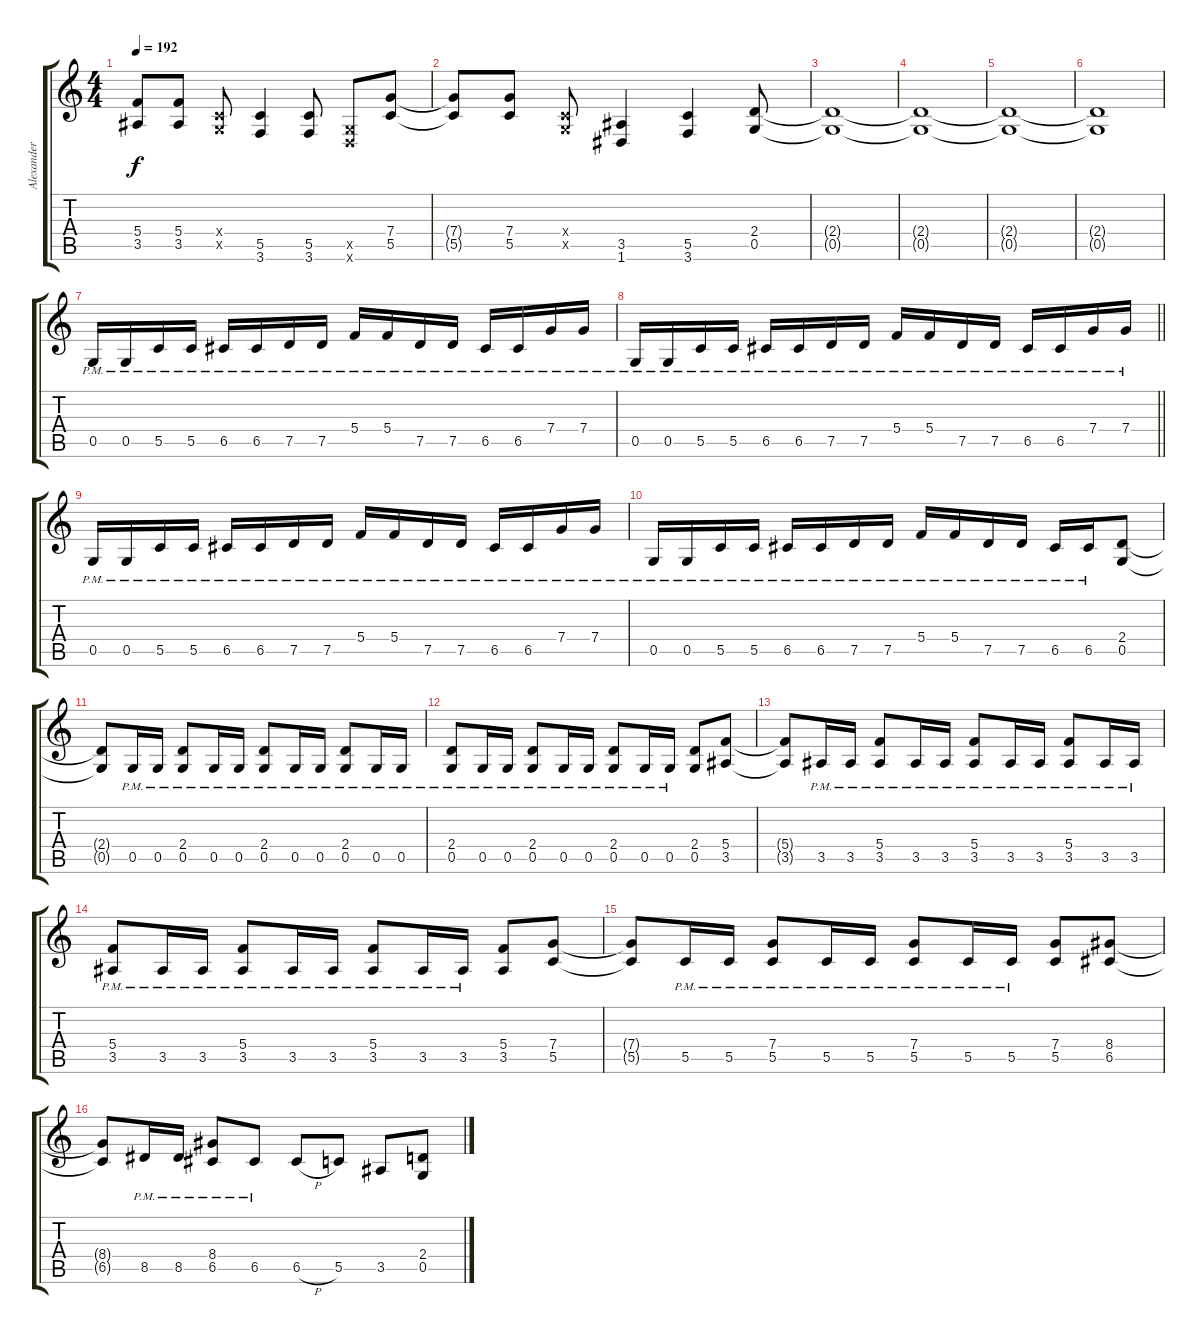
\track ("Alexander Nunez" "Alexander ") {instrument distortionguitar}
\staff {score tabs}
\tuning (D4 A3 F3 C3 G2 D2) {hide}
\ts (4 4)
\tempo 192
\clef g2
\ks c
(5.4{t} 3.5{t}).8{dy f} (5.4 3.5).8 (0.4{x} 0.5{x}).8 (5.5 3.6).4 (5.5 3.6).8 (0.5{x} 0.6{x}).8 (7.4 5.5).8 |
(7.4{t} 5.5{t}).8 (7.4 5.5).8 (0.4{x} 0.5{x}).8 (3.5 1.6).4 (5.5 3.6).4 (2.4 0.5).8 |
(2.4{t} 0.5{t}).1 |
(2.4{t} 0.5{t}).1 |
(2.4{t} 0.5{t}).1 |
(2.4{t} 0.5{t}).1 |
0.5{pm}.16 0.5{pm}.16 5.5{pm}.16 5.5{pm}.16 6.5{pm}.16 6.5{pm}.16 7.5{pm}.16 7.5{pm}.16 5.4{pm}.16 5.4{pm}.16 7.5{pm}.16 7.5{pm}.16 6.5{pm}.16 6.5{pm}.16 7.4{pm}.16 7.4{pm}.16 |
\barLineRight lightlight
0.5{pm}.16 0.5{pm}.16 5.5{pm}.16 5.5{pm}.16 6.5{pm}.16 6.5{pm}.16 7.5{pm}.16 7.5{pm}.16 5.4{pm}.16 5.4{pm}.16 7.5{pm}.16 7.5{pm}.16 6.5{pm}.16 6.5{pm}.16 7.4{pm}.16 7.4{pm}.16 |
\section ("" "")
0.5{pm}.16 0.5{pm}.16 5.5{pm}.16 5.5{pm}.16 6.5{pm}.16 6.5{pm}.16 7.5{pm}.16 7.5{pm}.16 5.4{pm}.16 5.4{pm}.16 7.5{pm}.16 7.5{pm}.16 6.5{pm}.16 6.5{pm}.16 7.4{pm}.16 7.4{pm}.16 |
0.5{pm}.16 0.5{pm}.16 5.5{pm}.16 5.5{pm}.16 6.5{pm}.16 6.5{pm}.16 7.5{pm}.16 7.5{pm}.16 5.4{pm}.16 5.4{pm}.16 7.5{pm}.16 7.5{pm}.16 6.5{pm}.16 6.5{pm}.16 (2.4 0.5).8 |
(2.4{t} 0.5{t}).8 0.5{pm}.16 0.5{pm}.16 (2.4{pm} 0.5{pm}).8 0.5{pm}.16 0.5{pm}.16 (2.4{pm} 0.5{pm}).8 0.5{pm}.16 0.5{pm}.16 (2.4{pm} 0.5{pm}).8 0.5{pm}.16 0.5{pm}.16 |
(2.4{pm} 0.5{pm}).8 0.5{pm}.16 0.5{pm}.16 (2.4{pm} 0.5{pm}).8 0.5{pm}.16 0.5{pm}.16 (2.4{pm} 0.5{pm}).8 0.5{pm}.16 0.5{pm}.16 (2.4 0.5).8 (5.4 3.5).8 |
(5.4{t} 3.5{t}).8 3.5{pm}.16 3.5{pm}.16 (5.4{pm} 3.5{pm}).8 3.5{pm}.16 3.5{pm}.16 (5.4{pm} 3.5{pm}).8 3.5{pm}.16 3.5{pm}.16 (5.4{pm} 3.5{pm}).8 3.5{pm}.16 3.5{pm}.16 |
(5.4{pm} 3.5{pm}).8 3.5{pm}.16 3.5{pm}.16 (5.4{pm} 3.5{pm}).8 3.5{pm}.16 3.5{pm}.16 (5.4{pm} 3.5{pm}).8 3.5{pm}.16 3.5{pm}.16 (5.4 3.5).8 (7.4 5.5).8 |
(7.4{t} 5.5{t}).8 5.5{pm}.16 5.5{pm}.16 (7.4{pm} 5.5{pm}).8 5.5{pm}.16 5.5{pm}.16 (7.4{pm} 5.5{pm}).8 5.5{pm}.16 5.5{pm}.16 (7.4 5.5).8 (8.4 6.5).8 |
(8.4{t} 6.5{t}).8 8.5{pm}.16 8.5{pm}.16 (8.4{pm} 6.5{pm}).8 6.5{pm}.8 6.5{h}.8 5.5.8 3.5.8 (2.4 0.5).8
